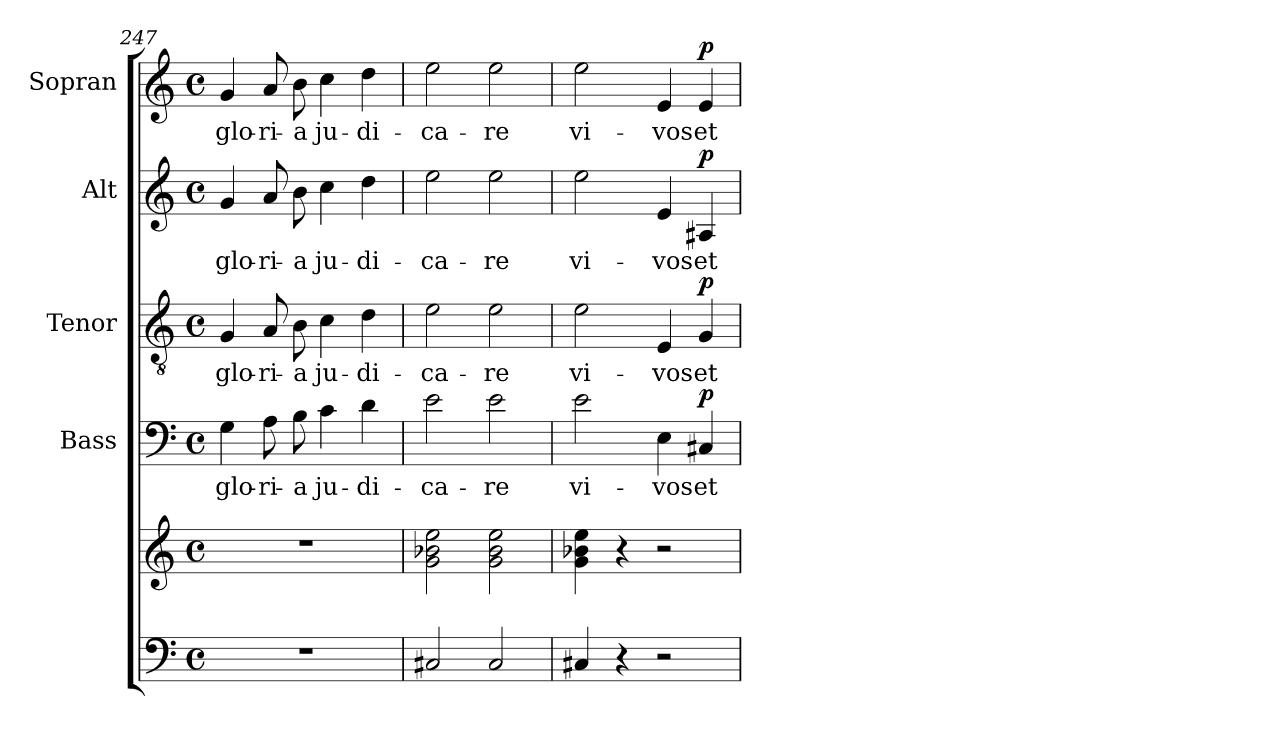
**kern	**kern	**kern	**text	**dynam	**kern	**text	**dynam	**kern	**text	**dynam	**kern	**text	**dynam
*part5	*part5	*part4	*part4	*part4	*part3	*part3	*part3	*part2	*part2	*part2	*part1	*part1	*part1
*staff6	*staff5	*staff4	*staff4	*staff4	*staff3	*staff3	*staff3	*staff2	*staff2	*staff2	*staff1	*staff1	*staff1
*	*	*I"Bass	*	*	*I"Tenor	*	*	*I"Alt	*	*	*I"Sopran	*	*
*	*	*I'B.	*	*	*I'T.	*	*	*I'A.	*	*	*I'S.	*	*
*clefF4	*clefG2	*clefF4	*	*	*clefGv2	*	*	*clefG2	*	*	*clefG2	*	*
*k[]	*k[]	*k[]	*	*	*k[]	*	*	*k[]	*	*	*k[]	*	*
*C:	*C:	*C:	*	*	*C:	*	*	*C:	*	*	*C:	*	*
*M4/4	*M4/4	*M4/4	*	*	*M4/4	*	*	*M4/4	*	*	*M4/4	*	*
*met(c)	*met(c)	*met(c)	*	*	*met(c)	*	*	*met(c)	*	*	*met(c)	*	*
=247	=247	=247	=247	=247	=247	=247	=247	=247	=247	=247	=247	=247	=247
!	!	!	!LO:LY:b	!	!	!LO:LY:b	!	!	!LO:LY:b	!	!	!LO:LY:b	!
1r	1r	4G\	glo-	.	4G/	glo-	.	4g/	glo-	.	4g/	glo-	.
!	!	!	!LO:LY:b	!	!	!LO:LY:b	!	!	!LO:LY:b	!	!	!LO:LY:b	!
.	.	8A\	-ri-	.	8A/	-ri-	.	8a/	-ri-	.	8a/	-ri-	.
!	!	!	!LO:LY:b	!	!	!LO:LY:b	!	!	!LO:LY:b	!	!	!LO:LY:b	!
.	.	8B\	-a	.	8B\	-a	.	8b\	-a	.	8b\	-a	.
!	!	!	!LO:LY:b	!	!	!LO:LY:b	!	!	!LO:LY:b	!	!	!LO:LY:b	!
.	.	4c\	ju-	.	4c\	ju-	.	4cc\	ju-	.	4cc\	ju-	.
!	!	!	!LO:LY:b	!	!	!LO:LY:b	!	!	!LO:LY:b	!	!	!LO:LY:b	!
.	.	4d\	-di-	.	4d\	-di-	.	4dd\	-di-	.	4dd\	-di-	.
=248	=248	=248	=248	=248	=248	=248	=248	=248	=248	=248	=248	=248	=248
!	!	!	!LO:LY:b	!	!	!LO:LY:b	!	!	!LO:LY:b	!	!	!LO:LY:b	!
2C#X/	2g\ 2b-X\ 2ee\	2e\	-ca-	.	2e\	-ca-	.	2ee\	-ca-	.	2ee\	-ca-	.
!	!	!	!LO:LY:b	!	!	!LO:LY:b	!	!	!LO:LY:b	!	!	!LO:LY:b	!
2C#/	2g\ 2b-\ 2ee\	2e\	-re	.	2e\	-re	.	2ee\	-re	.	2ee\	-re	.
=249	=249	=249	=249	=249	=249	=249	=249	=249	=249	=249	=249	=249	=249
!	!	!	!LO:LY:b	!	!	!LO:LY:b	!	!	!LO:LY:b	!	!	!LO:LY:b	!
4C#X/	4g\ 4b-X\ 4ee\	2e\	vi-	.	2e\	vi-	.	2ee\	vi-	.	2ee\	vi-	.
4r	4r	.	.	.	.	.	.	.	.	.	.	.	.
!	!	!	!LO:LY:b	!	!	!LO:LY:b	!	!	!LO:LY:b	!	!	!LO:LY:b	!
2r	2r	4E\	-vos	.	4E/	-vos	.	4e/	-vos	.	4e/	-vos	.
!	!	!	!LO:LY:b	!LO:DY:a	!	!LO:LY:b	!LO:DY:a	!	!LO:LY:b	!LO:DY:a	!	!LO:LY:b	!LO:DY:a
.	.	4C#X/	et	p	4G/	et	p	4A#X/	et	p	4e/	et	p
=	=	=	=	=	=	=	=	=	=	=	=	=	=
*-	*-	*-	*-	*-	*-	*-	*-	*-	*-	*-	*-	*-	*-
